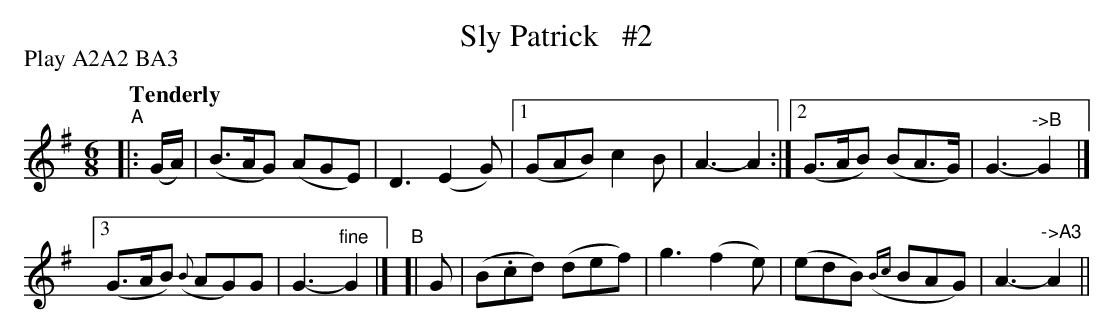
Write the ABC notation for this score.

X:1
T: Sly Patrick   #2
P: Play A2A2 BA3
Q: "Tenderly"
M: 6/8
L: 1/8
K:G
"^A"|: (G/A/) | (B>AG) (AGE) | D3 (E2G) |\
[1 (GAB) c2B | A3- A2 :|\
[2 (G>AB) (BA>G) | G3- "^->B"G2 |]
[3 (G>AB) ({B}AG)G | G3- "^fine"G2 |]\
"^B"[| G | (B.cd) (def) | g3 (f2e) | (edB) ({Bc}BAG) | A3- "^->A3"A2 ||
